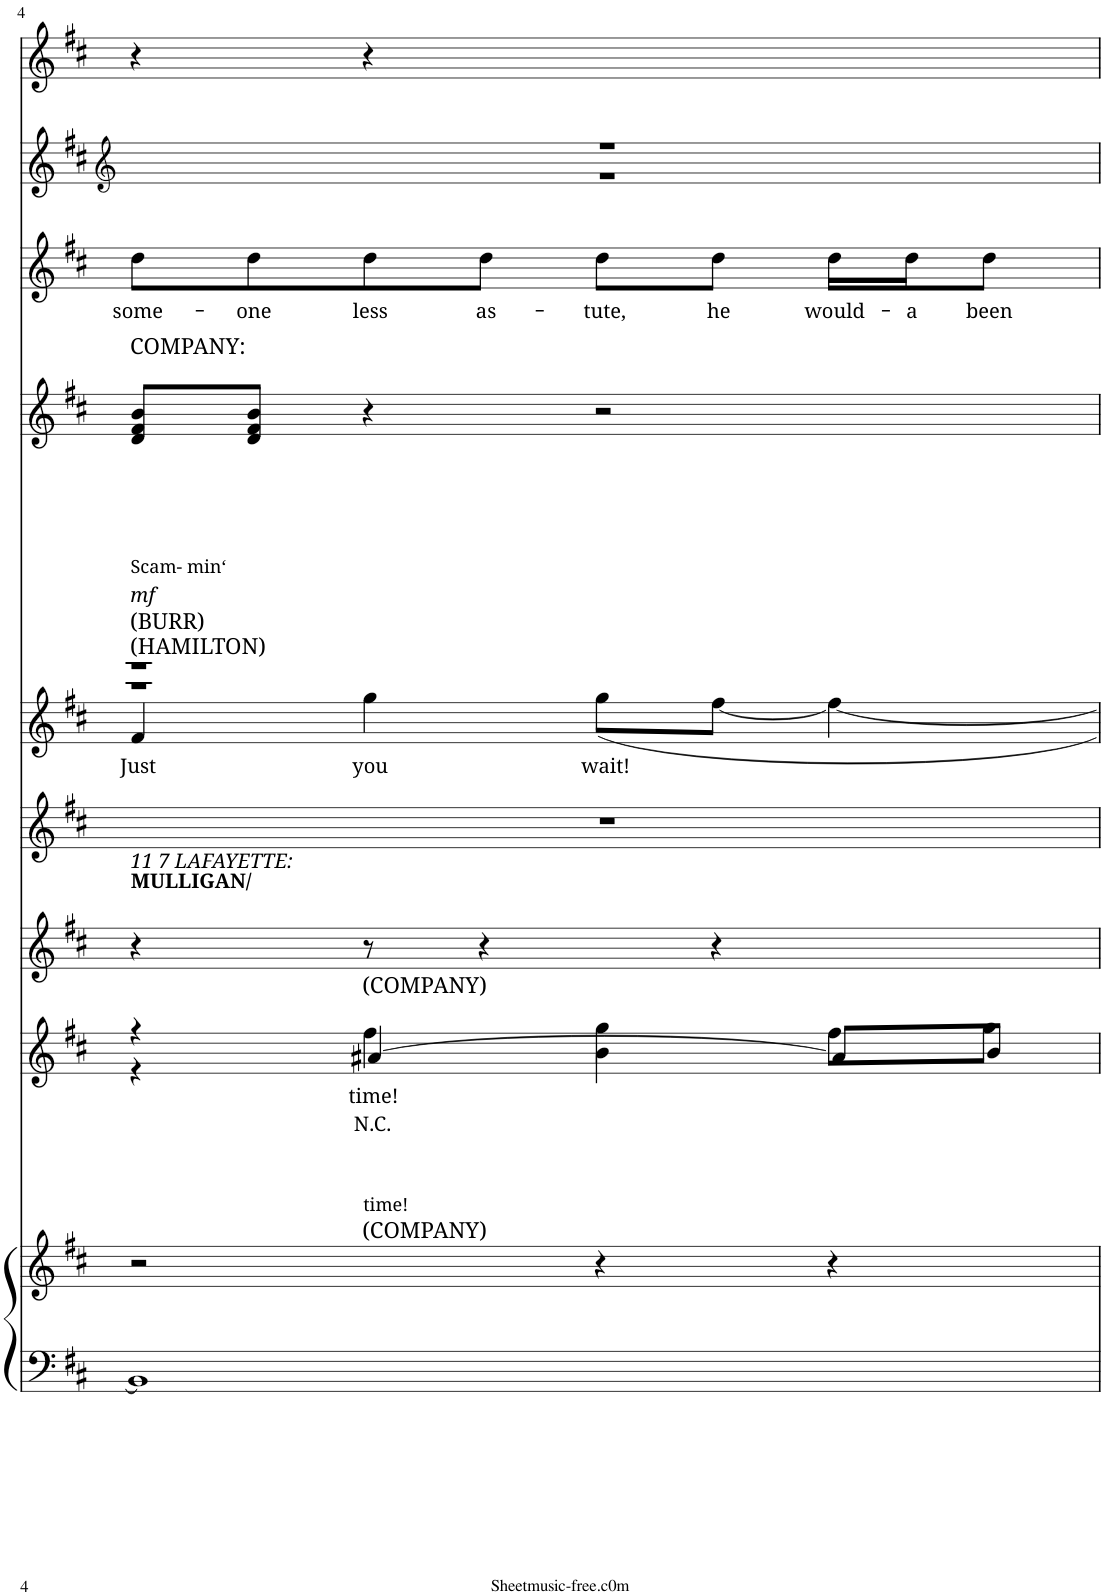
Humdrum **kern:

**kern	**kern	**kern	**text	**text	**kern	**kern	**kern	**text	**kern	**kern	**text	**kern	**kern
*part9	*part9	*part8	*part8	*part8	*part7	*part6	*part5	*part5	*part4	*part3	*part3	*part2	*part1
*staff10	*staff9	*staff8	*staff8	*staff8	*staff7	*staff6	*staff5	*staff5	*staff4	*staff3	*staff3	*staff2	*staff1
!!LO:PB:g=z
*clefF4	*clefG2	*clefG2	*	*	*clefG2	*clefG2	*clefG2	*	*clefG2	*clefG2	*	*clefG2	*clefG2
*k[f#c#]	*k[f#c#]	*k[f#c#]	*	*	*k[f#c#]	*k[f#c#]	*k[f#c#]	*	*k[f#c#]	*k[f#c#]	*	*k[f#c#]	*k[f#c#]
*M2/2	*M2/2	*	*	*	*	*	*	*	*	*	*	*	*M2/2
=4	=4	=4	=4	=4	=4	=4	=4	=4	=4	=4	=4	=4	=4
*	*	*^	*	*	*	*	*^	*	*	*	*	*	*
*	*	*	*	*	*	*	*	*	*^	*	*	*	*	*	*
!	!	!	!	!	!	!	!	!	!	!	!	!LO:TX:a:t=COMPANY&colon;	!	!	!	!
!	!	!	!	!	!	!	!	!	!	!	!	!LO:TX:b:t=Scam- min‘	!	!	!	!
!	!	!	!	!	!	!	!	!	!	!	!	!LO:TX:b:i:t=mf	!	!	!	!
!	!	!	!	!	!	!	!	!	!	!	!	!LO:TX:b:t=(BURR)	!	!	!	!
!	!	!	!	!	!	!	!	!LO:TX:a:t=(HAMILTON)	!	!	!	!	!	!	!	!
!	!	!	!	!	!	!LO:TX:a:B:t=MULLIGAN/	!	!	!	!	!	!	!	!	!	!
!	!	!	!	!	!	!LO:TX:a:i:t=11 7 LAFAYETTE&colon;	!	!	!	!	!	!	!	!	!	!
!	!	!	!	!	!	!	!	!	!	!	!LO:LY:b	!	!	!LO:LY:b	!	!
*	*	*	*	*	*	*	*	*	*	*	*	*	*	*	*^	*
1BB]	2r	4r	4r	.	.	4r	1r	1r	1r	4f#/	Just	8d/ 8f#/ 8b/L	8dd\L	some-	1r	1r	4r
!	!	!	!	!	!	!	!	!	!	!	!	!	!	!LO:LY:b	!	!	!
.	.	.	.	.	.	.	.	.	.	.	.	8d/ 8f#/ 8b/J	8dd\	-one	.	.	.
!	!	!LO:TX:a:t=(COMPANY)	!	!	!	!	!	!	!	!	!	!	!	!	!	!	!
!	!	!LO:TX:b:t=time!	!	!	!	!	!	!	!	!	!	!	!	!	!	!	!
!	!	!LO:TX:b:t=(COMPANY)	!	!	!	!	!	!	!	!	!	!	!	!	!	!	!
!	!	!	!	!LO:LY:b	!LO:LY:b	!	!	!	!	!	!LO:LY:b	!	!	!LO:LY:b	!	!	!
.	.	4ff#\	[4a#X/	-time!	N.C.	8r	.	.	.	4gg\	you	4r	8dd\	less	.	.	4r
!	!	!	!	!	!	!	!	!	!	!	!	!	!	!LO:LY:b	!	!	!
.	.	.	.	.	.	4r	.	.	.	.	.	.	8dd\J	as-	.	.	.
!	!	!	!	!	!	!	!	!	!	!	!LO:LY:b	!	!	!LO:LY:b	!	!	!
.	4r	4gg\	4b\	.	.	.	.	.	.	8gg\L	wait!	2r	8dd\L	-tute,	.	.	2ryy
!	!	!	!	!	!	!	!	!	!	!	!	!	!	!LO:LY:b	!	!	!
.	.	.	.	.	.	4r	.	.	.	[8ff#\J	.	.	8dd\J	he	.	.	.
!	!	!	!	!	!	!	!	!	!	!	!	!	!	!LO:LY:b	!	!	!
.	4r	8ff#\L	8a#/L]	.	.	.	.	.	.	4ff#\_	.	.	16dd\LL	would-	.	.	.
!	!	!	!	!	!	!	!	!	!	!	!	!	!	!LO:LY:b	!	!	!
.	.	.	.	.	.	.	.	.	.	.	.	.	16dd\J	-a	.	.	.
!	!	!	!	!	!	!	!	!	!	!	!	!	!	!LO:LY:b	!	!	!
.	.	8gg\J	8b/J	.	.	8ryy	.	.	.	.	.	.	8dd\J	been	.	.	.
*	*	*v	*v	*	*	*	*	*v	*v	*v	*	*	*	*	*v	*v	*
=	=	=	=	=	=	=	=	=	=	=	=	=	=
*-	*-	*-	*-	*-	*-	*-	*-	*-	*-	*-	*-	*-	*-
